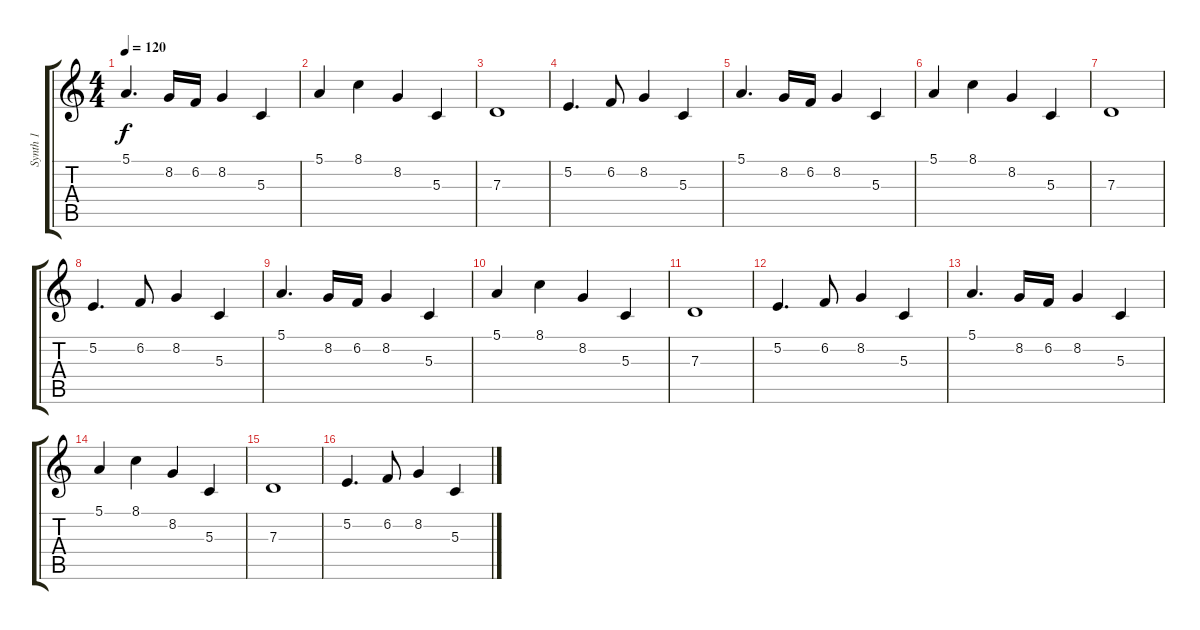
\track ("Synth 1" "Synth 1") {instrument stringensemble1}
\staff {score tabs}
\tuning (E4 B3 G3 D3 A2 E2) {hide}
\ts (4 4)
\tempo 120
\clef g2
\ks c
5.1.4{d dy f} 8.2.16 6.2.16 8.2.4 5.3.4 |
5.1.4 8.1.4 8.2.4 5.3.4 |
7.3.1 |
5.2.4{d} 6.2.8 8.2.4 5.3.4 |
5.1.4{d} 8.2.16 6.2.16 8.2.4 5.3.4 |
5.1.4 8.1.4 8.2.4 5.3.4 |
7.3.1 |
5.2.4{d} 6.2.8 8.2.4 5.3.4 |
5.1.4{d} 8.2.16 6.2.16 8.2.4 5.3.4 |
5.1.4 8.1.4 8.2.4 5.3.4 |
7.3.1 |
5.2.4{d} 6.2.8 8.2.4 5.3.4 |
5.1.4{d} 8.2.16 6.2.16 8.2.4 5.3.4 |
5.1.4 8.1.4 8.2.4 5.3.4 |
7.3.1 |
5.2.4{d} 6.2.8 8.2.4 5.3.4
